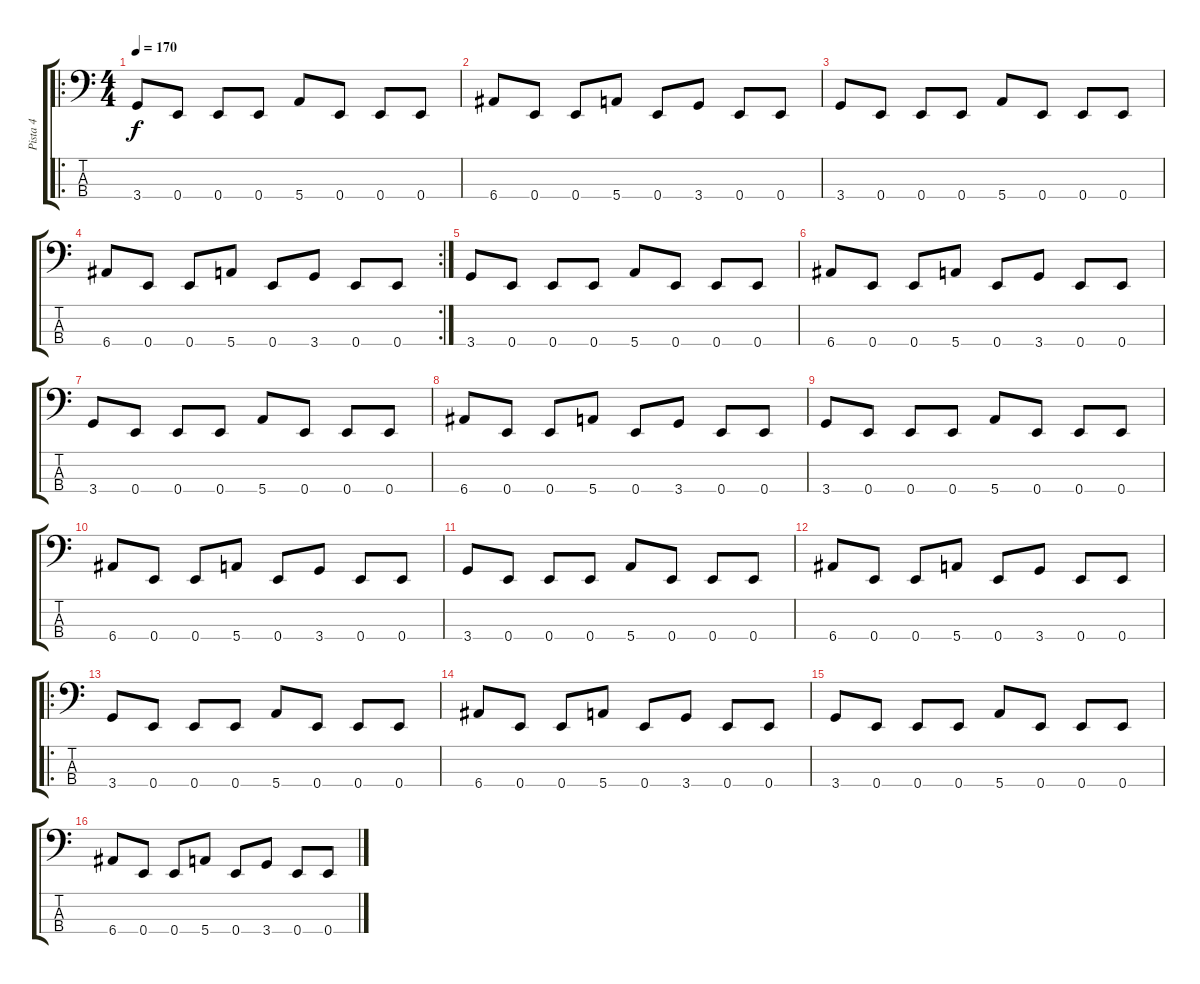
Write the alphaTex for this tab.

\track ("Pista 4" "Pista 4") {instrument electricbassfinger}
\staff {score tabs}
\tuning (G2 D2 A1 E1) {hide}
\ro
\ts (4 4)
\tempo 170
\clef f4
\ks c
3.4.8{dy f} 0.4.8 0.4.8 0.4.8 5.4.8 0.4.8 0.4.8 0.4.8 |
6.4.8 0.4.8 0.4.8 5.4.8 0.4.8 3.4.8 0.4.8 0.4.8 |
3.4.8 0.4.8 0.4.8 0.4.8 5.4.8 0.4.8 0.4.8 0.4.8 |
\rc 2
6.4.8 0.4.8 0.4.8 5.4.8 0.4.8 3.4.8 0.4.8 0.4.8 |
3.4.8 0.4.8 0.4.8 0.4.8 5.4.8 0.4.8 0.4.8 0.4.8 |
6.4.8 0.4.8 0.4.8 5.4.8 0.4.8 3.4.8 0.4.8 0.4.8 |
3.4.8 0.4.8 0.4.8 0.4.8 5.4.8 0.4.8 0.4.8 0.4.8 |
6.4.8 0.4.8 0.4.8 5.4.8 0.4.8 3.4.8 0.4.8 0.4.8 |
3.4.8 0.4.8 0.4.8 0.4.8 5.4.8 0.4.8 0.4.8 0.4.8 |
6.4.8 0.4.8 0.4.8 5.4.8 0.4.8 3.4.8 0.4.8 0.4.8 |
3.4.8 0.4.8 0.4.8 0.4.8 5.4.8 0.4.8 0.4.8 0.4.8 |
6.4.8 0.4.8 0.4.8 5.4.8 0.4.8 3.4.8 0.4.8 0.4.8 |
\ro
3.4.8 0.4.8 0.4.8 0.4.8 5.4.8 0.4.8 0.4.8 0.4.8 |
6.4.8 0.4.8 0.4.8 5.4.8 0.4.8 3.4.8 0.4.8 0.4.8 |
3.4.8 0.4.8 0.4.8 0.4.8 5.4.8 0.4.8 0.4.8 0.4.8 |
6.4.8 0.4.8 0.4.8 5.4.8 0.4.8 3.4.8 0.4.8 0.4.8
